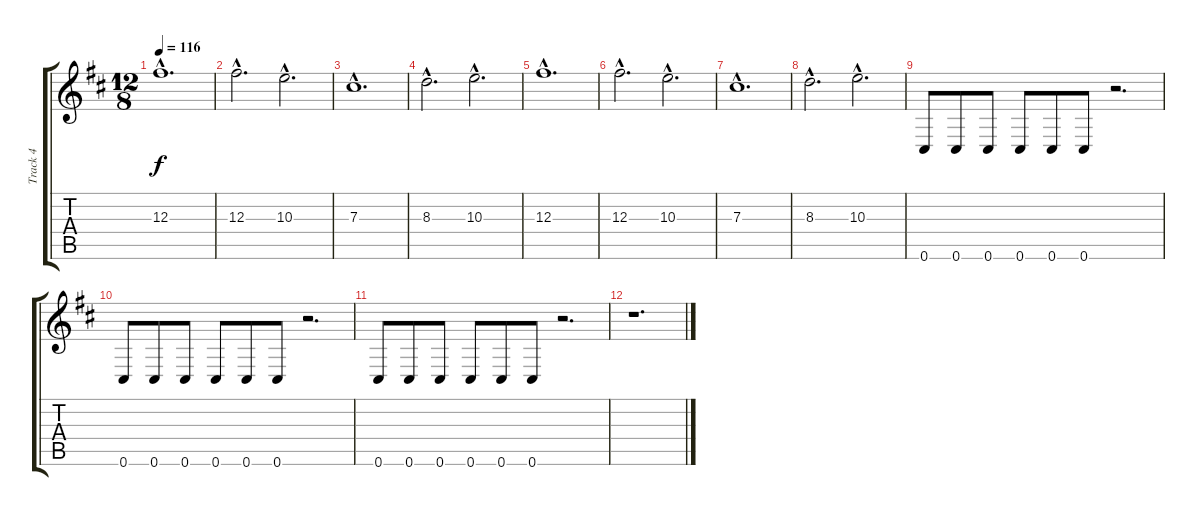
\track ("Track 4" "Track 4") {instrument stringensemble1}
\staff {score tabs}
\tuning (Eb5 Bb4 Gb4 Db4 Ab3 Db3) {hide}
\ts (12 8)
\tempo 116
\clef g2
\ks bminor
12.3{hac}.1{d dy f} |
12.3{hac}.2{d} 10.3{hac}.2{d} |
7.3{hac}.1{d} |
8.3{hac}.2{d} 10.3{hac}.2{d} |
12.3{hac}.1{d} |
12.3{hac}.2{d} 10.3{hac}.2{d} |
7.3{hac}.1{d} |
8.3{hac}.2{d} 10.3{hac}.2{d} |
0.6.8 0.6.8 0.6.8 0.6.8 0.6.8 0.6.8 r.2{d} |
0.6.8 0.6.8 0.6.8 0.6.8 0.6.8 0.6.8 r.2{d} |
0.6.8 0.6.8 0.6.8 0.6.8 0.6.8 0.6.8 r.2{d} |
r.1{d}
